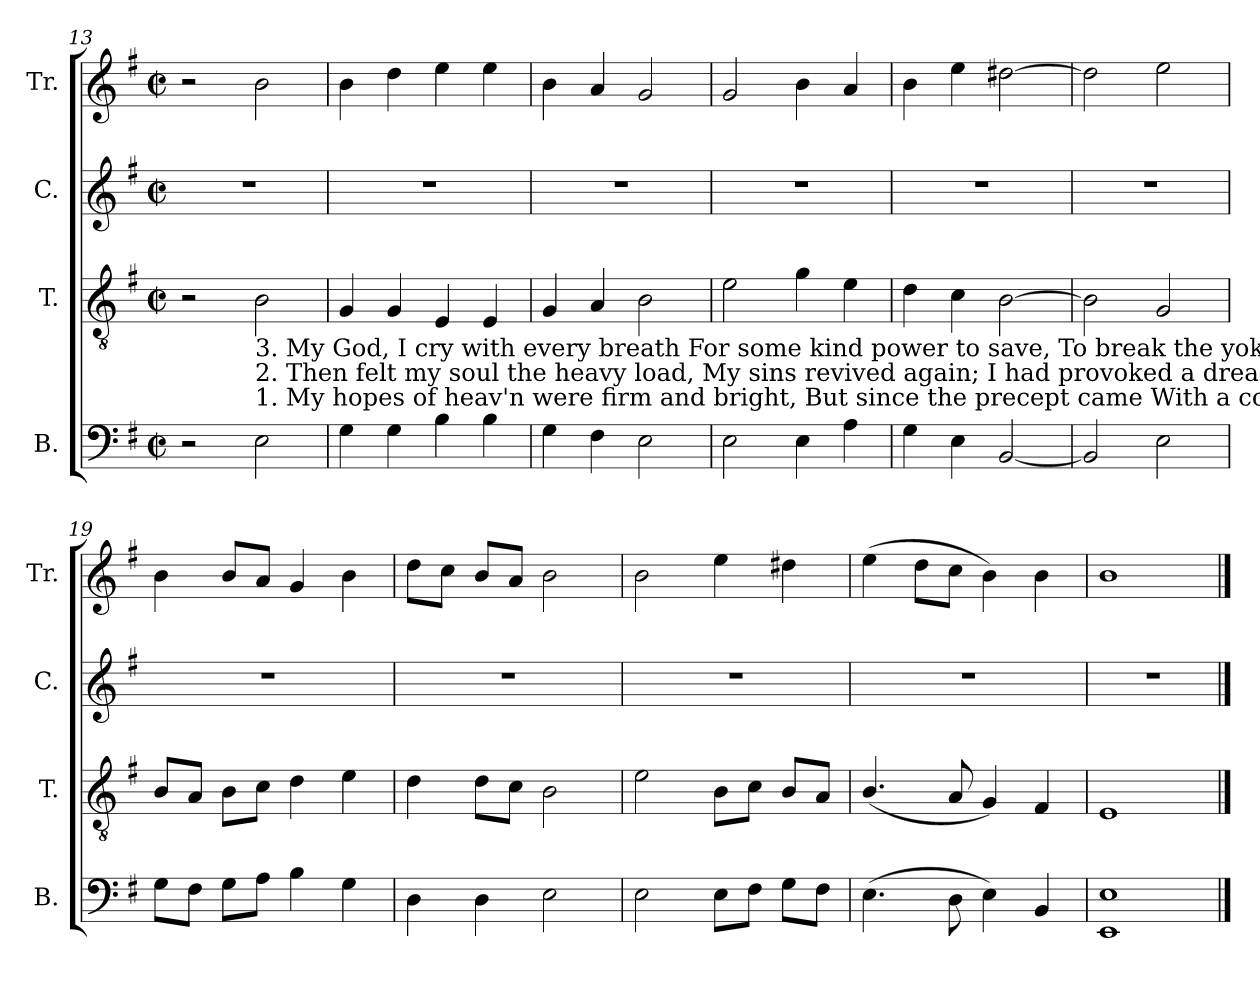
**kern	**kern	**kern	**kern
*part4	*part3	*part2	*part1
*staff4	*staff3	*staff2	*staff1
*I"B.	*I"T.	*I"C.	*I"Tr.
*I'B.	*I'T.	*I'C.	*I'Tr.
!!LO:LB:g=z
*clefF4	*clefGv2	*clefG2	*clefG2
*k[f#]	*k[f#]	*k[f#]	*k[f#]
*M2/2	*M2/2	*M2/2	*M2/2
*met(c|)	*met(c|)	*met(c|)	*met(c|)
=13	=13	=13	=13
2r	2r	1r	2r
!LO:TX:a:t=1. My hopes of heav'n were firm and bright, But since the precept came With  a   convincing  power  and light,  I      find   how  vile                I    am.	!	!	!
!LO:TX:a:t=2.    Then  felt  my  soul  the  heavy   load,    My sins revived again;          I     had  provoked  a   dreadful   God, And all     my    hopes        were  slain.	!	!	!
!LO:TX:a:t=3.     My   God,  I  cry  with  every  breath  For some kind power to save, To break the yoke  of   sin  and  death, And thus  re  –  deem          the   slave.	!	!	!
2E!\	2B!\	.	2b!\
=14	=14	=14	=14
4G!\	4G!/	1r	4b!\
4G!\	4G!/	.	4dd!\
4B!\	4E!/	.	4ee!\
4B!\	4E!/	.	4ee!\
=15	=15	=15	=15
4G!\	4G!/	1r	4b!\
4F#!\	4A!/	.	4a!/
2E!\	2B!\	.	2g!/
=16	=16	=16	=16
2E!\	2e!\	1r	2g!/
4E!\	4g!\	.	4b!\
4A!\	4e!\	.	4a!/
=17	=17	=17	=17
4G!\	4d!\	1r	4b!\
4E!\	4c!\	.	4ee!\
[2BB!/	[2B!\	.	[2dd#X!\
=18	=18	=18	=18
2BB!/]	2B!\]	1r	2dd#!\]
2E!\	2G!/	.	2ee!\
=19	=19	=19	=19
8G!\L	8B!/L	1r	4b!\
8F#!\J	8A!/J	.	.
8G!\L	8B!\L	.	8b!/L
8A!\J	8c!\J	.	8a!/J
4B!\	4d!\	.	4g!/
4G!\	4e!\	.	4b!\
=20	=20	=20	=20
4D!\	4d!\	1r	8dd!\L
.	.	.	8cc!\J
4D!\	8d!\L	.	8b!/L
.	8c!\J	.	8a!/J
2E!\	2B!\	.	2b!\
=21	=21	=21	=21
2E!\	2e!\	1r	2b!\
8E!\L	8B!\L	.	4ee!\
8F#!\J	8c!\J	.	.
8G!\L	8B!/L	.	4dd#X!\
8F#!\J	8A!/J	.	.
=22	=22	=22	=22
(>4.E!\	(<4.B!/	1r	(>4ee!\
.	.	.	8dd!\L
8D!\	8A!/	.	8cc!\J
4E!\)	4G!/)	.	4b!\)
4BB!/	4F#!/	.	4b!\
=23	=23	=23	=23
1EE! 1E!	1E!	1r	1b!
==	==	==	==
*-	*-	*-	*-
